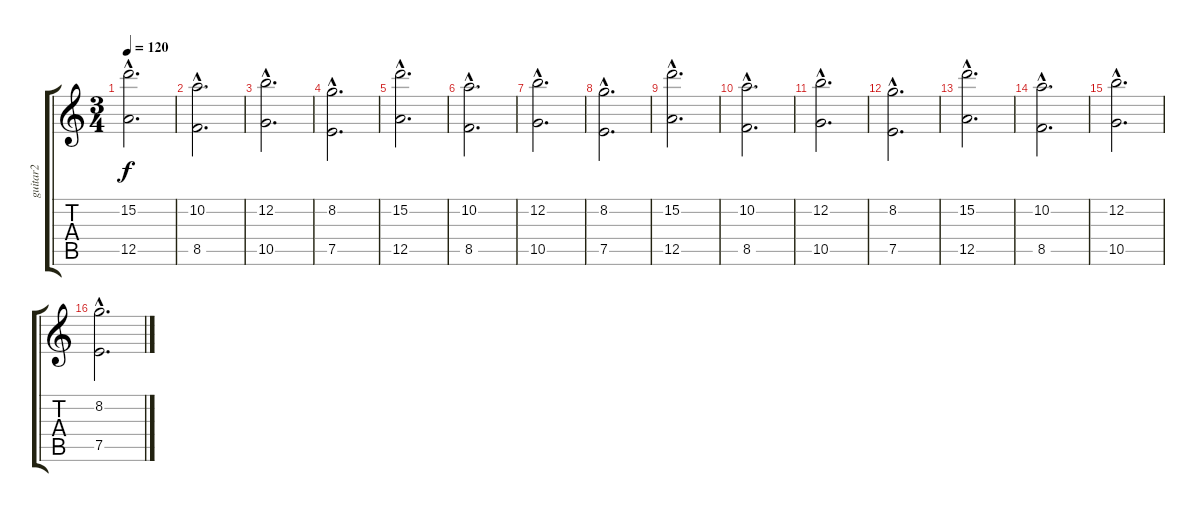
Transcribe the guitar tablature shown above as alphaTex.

\track ("guitar2" "guitar2") {instrument electricguitarjazz}
\staff {score tabs}
\tuning (D4 B3 E3 E3 A2 E2) {hide}
\ts (3 4)
\tempo 120
\clef g2
\ks c
(15.2{hac} 12.5{hac}).2{d dy f instrument electricguitarjazz} |
(10.2{hac} 8.5{hac}).2{d} |
(12.2{hac} 10.5{hac}).2{d} |
(8.2{hac} 7.5{hac}).2{d} |
(15.2{hac} 12.5{hac}).2{d} |
(10.2{hac} 8.5{hac}).2{d} |
(12.2{hac} 10.5{hac}).2{d} |
(8.2{hac} 7.5{hac}).2{d} |
(15.2{hac} 12.5{hac}).2{d} |
(10.2{hac} 8.5{hac}).2{d} |
(12.2{hac} 10.5{hac}).2{d} |
(8.2{hac} 7.5{hac}).2{d} |
(15.2{hac} 12.5{hac}).2{d} |
(10.2{hac} 8.5{hac}).2{d} |
(12.2{hac} 10.5{hac}).2{d} |
(8.2{hac} 7.5{hac}).2{d}
